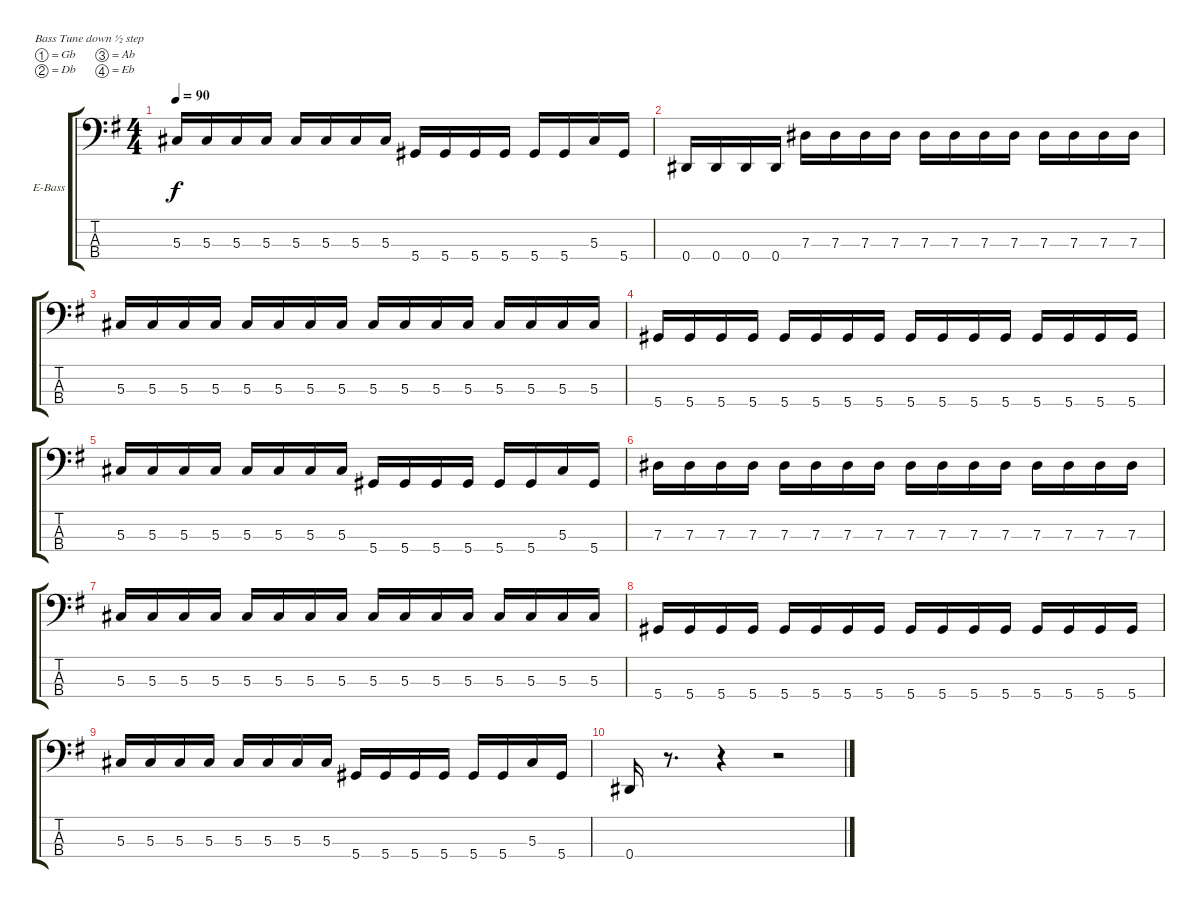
\bracketExtendMode groupsimilarinstruments
\firstSystemTrackNameOrientation horizontal
\otherSystemsTrackNameOrientation horizontal
\track ("Untitled" "E-Bass") {instrument electricbasspick}
\staff {score tabs}
\tuning (Gb2 Db2 Ab1 Eb1)
\ts (4 4)
\tempo 90
\clef f4
\ks g
5.3.16{dy f} 5.3.16 5.3.16 5.3.16 5.3.16 5.3.16 5.3.16 5.3.16 5.4.16 5.4.16 5.4.16 5.4.16 5.4.16 5.4.16 5.3.16 5.4.16 |
0.4.16 0.4.16 0.4.16 0.4.16 7.3.16 7.3.16 7.3.16 7.3.16 7.3.16 7.3.16 7.3.16 7.3.16 7.3.16 7.3.16 7.3.16 7.3.16 |
5.3.16 5.3.16 5.3.16 5.3.16 5.3.16 5.3.16 5.3.16 5.3.16 5.3.16 5.3.16 5.3.16 5.3.16 5.3.16 5.3.16 5.3.16 5.3.16 |
5.4.16 5.4.16 5.4.16 5.4.16 5.4.16 5.4.16 5.4.16 5.4.16 5.4.16 5.4.16 5.4.16 5.4.16 5.4.16 5.4.16 5.4.16 5.4.16 |
5.3.16 5.3.16 5.3.16 5.3.16 5.3.16 5.3.16 5.3.16 5.3.16 5.4.16 5.4.16 5.4.16 5.4.16 5.4.16 5.4.16 5.3.16 5.4.16 |
7.3.16 7.3.16 7.3.16 7.3.16 7.3.16 7.3.16 7.3.16 7.3.16 7.3.16 7.3.16 7.3.16 7.3.16 7.3.16 7.3.16 7.3.16 7.3.16 |
5.3.16 5.3.16 5.3.16 5.3.16 5.3.16 5.3.16 5.3.16 5.3.16 5.3.16 5.3.16 5.3.16 5.3.16 5.3.16 5.3.16 5.3.16 5.3.16 |
5.4.16 5.4.16 5.4.16 5.4.16 5.4.16 5.4.16 5.4.16 5.4.16 5.4.16 5.4.16 5.4.16 5.4.16 5.4.16 5.4.16 5.4.16 5.4.16 |
5.3.16 5.3.16 5.3.16 5.3.16 5.3.16 5.3.16 5.3.16 5.3.16 5.4.16 5.4.16 5.4.16 5.4.16 5.4.16 5.4.16 5.3.16 5.4.16 |
0.4.16 r.8{d} r.4 r.2
